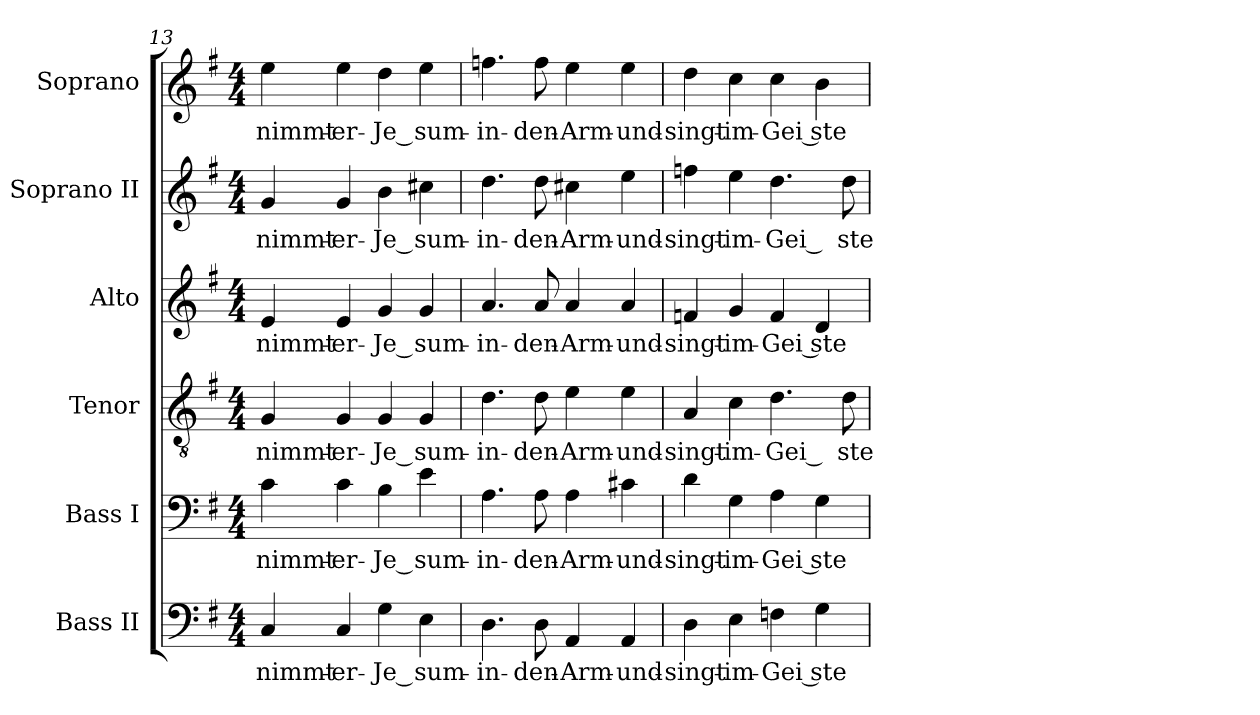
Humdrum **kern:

**kern	**text	**kern	**text	**kern	**text	**kern	**text	**kern	**text	**kern	**text
*part6	*part6	*part5	*part5	*part4	*part4	*part3	*part3	*part2	*part2	*part1	*part1
*staff6	*staff6	*staff5	*staff5	*staff4	*staff4	*staff3	*staff3	*staff2	*staff2	*staff1	*staff1
*I"Bass II	*	*I"Bass I	*	*I"Tenor	*	*I"Alto	*	*I"Soprano  II	*	*I"Soprano	*
*I'B II	*	*I'B I	*	*I'T	*	*I'A	*	*I'S II	*	*	*
*clefF4	*	*clefF4	*	*clefGv2	*	*clefG2	*	*clefG2	*	*clefG2	*
*	*	*	*	*ITrd7c12	*	*	*	*	*	*	*
*k[f#]	*	*k[f#]	*	*k[f#]	*	*k[f#]	*	*k[f#]	*	*k[f#]	*
*G:	*	*G:	*	*G:	*	*G:	*	*G:	*	*G:	*
*M4/4	*	*M4/4	*	*M4/4	*	*M4/4	*	*M4/4	*	*M4/4	*
=13	=13	=13	=13	=13	=13	=13	=13	=13	=13	=13	=13
!	!LO:LY:b:color=#000000	!	!	!	!	!	!	!	!	!	!
!	!	!	!LO:LY:b:color=#000000	!	!	!	!	!	!	!	!
!	!	!	!	!	!LO:LY:b:color=#000000	!	!	!	!	!	!
!	!	!	!	!	!	!	!LO:LY:b:color=#000000	!	!	!	!
!	!	!	!	!	!	!	!	!	!LO:LY:b:color=#000000	!	!
!	!	!	!	!	!	!	!	!	!	!	!LO:LY:b:color=#000000
4Ci/	-nimmt-	4ci\	-nimmt-	4GGi/	-nimmt-	4ei/	-nimmt-	4gi/	-nimmt-	4eei\	-nimmt-
!	!LO:LY:b:color=#000000	!	!	!	!	!	!	!	!	!	!
!	!	!	!LO:LY:b:color=#000000	!	!	!	!	!	!	!	!
!	!	!	!	!	!LO:LY:b:color=#000000	!	!	!	!	!	!
!	!	!	!	!	!	!	!LO:LY:b:color=#000000	!	!	!	!
!	!	!	!	!	!	!	!	!	!LO:LY:b:color=#000000	!	!
!	!	!	!	!	!	!	!	!	!	!	!LO:LY:b:color=#000000
4Ci/	-er-	4ci\	-er-	4GGi/	-er-	4ei/	-er-	4gi/	-er-	4eei\	-er-
!	!LO:LY:b:color=#000000	!	!	!	!	!	!	!	!	!	!
!	!	!	!LO:LY:b:color=#000000	!	!	!	!	!	!	!	!
!	!	!	!	!	!LO:LY:b:color=#000000	!	!	!	!	!	!
!	!	!	!	!	!	!	!LO:LY:b:color=#000000	!	!	!	!
!	!	!	!	!	!	!	!	!	!LO:LY:b:color=#000000	!	!
!	!	!	!	!	!	!	!	!	!	!	!LO:LY:b:color=#000000
4Gi\	-Je --	4Bi\	-Je --	4GGi/	-Je --	4gi/	-Je --	4bi\	-Je --	4ddi\	-Je --
!	!LO:LY:b:color=#000000	!	!	!	!	!	!	!	!	!	!
!	!	!	!LO:LY:b:color=#000000	!	!	!	!	!	!	!	!
!	!	!	!	!	!LO:LY:b:color=#000000	!	!	!	!	!	!
!	!	!	!	!	!	!	!LO:LY:b:color=#000000	!	!	!	!
!	!	!	!	!	!	!	!	!	!LO:LY:b:color=#000000	!	!
!	!	!	!	!	!	!	!	!	!	!	!LO:LY:b:color=#000000
4Ei\	-sum-	4ei\	-sum-	4GGi/	-sum-	4gi/	-sum-	4cc#Xi\	-sum-	4eei\	-sum-
=14	=14	=14	=14	=14	=14	=14	=14	=14	=14	=14	=14
!	!LO:LY:b:color=#000000	!	!	!	!	!	!	!	!	!	!
!	!	!	!LO:LY:b:color=#000000	!	!	!	!	!	!	!	!
!	!	!	!	!	!LO:LY:b:color=#000000	!	!	!	!	!	!
!	!	!	!	!	!	!	!LO:LY:b:color=#000000	!	!	!	!
!	!	!	!	!	!	!	!	!	!LO:LY:b:color=#000000	!	!
!	!	!	!	!	!	!	!	!	!	!	!LO:LY:b:color=#000000
4.Di\	-in-	4.Ai\	-in-	4.Di\	-in-	4.ai/	-in-	4.ddi\	-in-	4.ffni\	-in-
!	!LO:LY:b:color=#000000	!	!	!	!	!	!	!	!	!	!
!	!	!	!LO:LY:b:color=#000000	!	!	!	!	!	!	!	!
!	!	!	!	!	!LO:LY:b:color=#000000	!	!	!	!	!	!
!	!	!	!	!	!	!	!LO:LY:b:color=#000000	!	!	!	!
!	!	!	!	!	!	!	!	!	!LO:LY:b:color=#000000	!	!
!	!	!	!	!	!	!	!	!	!	!	!LO:LY:b:color=#000000
8Di\	-den-	8Ai\	-den-	8Di\	-den-	8ai/	-den-	8ddi\	-den-	8ffi\	-den-
!	!LO:LY:b:color=#000000	!	!	!	!	!	!	!	!	!	!
!	!	!	!LO:LY:b:color=#000000	!	!	!	!	!	!	!	!
!	!	!	!	!	!LO:LY:b:color=#000000	!	!	!	!	!	!
!	!	!	!	!	!	!	!LO:LY:b:color=#000000	!	!	!	!
!	!	!	!	!	!	!	!	!	!LO:LY:b:color=#000000	!	!
!	!	!	!	!	!	!	!	!	!	!	!LO:LY:b:color=#000000
4AAi/	-Arm-	4Ai\	-Arm-	4Ei\	-Arm-	4ai/	-Arm-	4cc#Xi\	-Arm-	4eei\	-Arm-
!	!LO:LY:b:color=#000000	!	!	!	!	!	!	!	!	!	!
!	!	!	!LO:LY:b:color=#000000	!	!	!	!	!	!	!	!
!	!	!	!	!	!LO:LY:b:color=#000000	!	!	!	!	!	!
!	!	!	!	!	!	!	!LO:LY:b:color=#000000	!	!	!	!
!	!	!	!	!	!	!	!	!	!LO:LY:b:color=#000000	!	!
!	!	!	!	!	!	!	!	!	!	!	!LO:LY:b:color=#000000
4AAi/	-und-	4c#Xi\	-und-	4Ei\	-und-	4ai/	-und-	4eei\	-und-	4eei\	-und-
=15	=15	=15	=15	=15	=15	=15	=15	=15	=15	=15	=15
!	!LO:LY:b:color=#000000	!	!	!	!	!	!	!	!	!	!
!	!	!	!LO:LY:b:color=#000000	!	!	!	!	!	!	!	!
!	!	!	!	!	!LO:LY:b:color=#000000	!	!	!	!	!	!
!	!	!	!	!	!	!	!LO:LY:b:color=#000000	!	!	!	!
!	!	!	!	!	!	!	!	!	!LO:LY:b:color=#000000	!	!
!	!	!	!	!	!	!	!	!	!	!	!LO:LY:b:color=#000000
4Di\	-singt-	4di\	-singt-	4AAi/	-singt-	4fni/	-singt-	4ffni\	-singt-	4ddi\	-singt-
!	!LO:LY:b:color=#000000	!	!	!	!	!	!	!	!	!	!
!	!	!	!LO:LY:b:color=#000000	!	!	!	!	!	!	!	!
!	!	!	!	!	!LO:LY:b:color=#000000	!	!	!	!	!	!
!	!	!	!	!	!	!	!LO:LY:b:color=#000000	!	!	!	!
!	!	!	!	!	!	!	!	!	!LO:LY:b:color=#000000	!	!
!	!	!	!	!	!	!	!	!	!	!	!LO:LY:b:color=#000000
4Ei\	-im-	4Gi\	-im-	4Ci\	-im-	4gi/	-im-	4eei\	-im-	4cci\	-im-
!	!LO:LY:b:color=#000000	!	!	!	!	!	!	!	!	!	!
!	!	!	!LO:LY:b:color=#000000	!	!	!	!	!	!	!	!
!	!	!	!	!	!LO:LY:b:color=#000000	!	!	!	!	!	!
!	!	!	!	!	!	!	!LO:LY:b:color=#000000	!	!	!	!
!	!	!	!	!	!	!	!	!	!LO:LY:b:color=#000000	!	!
!	!	!	!	!	!	!	!	!	!	!	!LO:LY:b:color=#000000
4Fni\	-Gei --	4Ai\	-Gei --	4.Di\	-Gei --	4fi/	-Gei --	4.ddi\	-Gei --	4cci\	-Gei --
!	!LO:LY:b:color=#000000	!	!	!	!	!	!	!	!	!	!
!	!	!	!LO:LY:b:color=#000000	!	!	!	!	!	!	!	!
!	!	!	!	!	!	!	!LO:LY:b:color=#000000	!	!	!	!
!	!	!	!	!	!	!	!	!	!	!	!LO:LY:b:color=#000000
4Gi\	-ste-	4Gi\	-ste-	.	.	4di/	-ste-	.	.	4bi\	-ste-
!	!	!	!	!	!LO:LY:b:color=#000000	!	!	!	!	!	!
!	!	!	!	!	!	!	!	!	!LO:LY:b:color=#000000	!	!
.	.	.	.	8Di\	-ste-	.	.	8ddi\	-ste-	.	.
=	=	=	=	=	=	=	=	=	=	=	=
*-	*-	*-	*-	*-	*-	*-	*-	*-	*-	*-	*-
